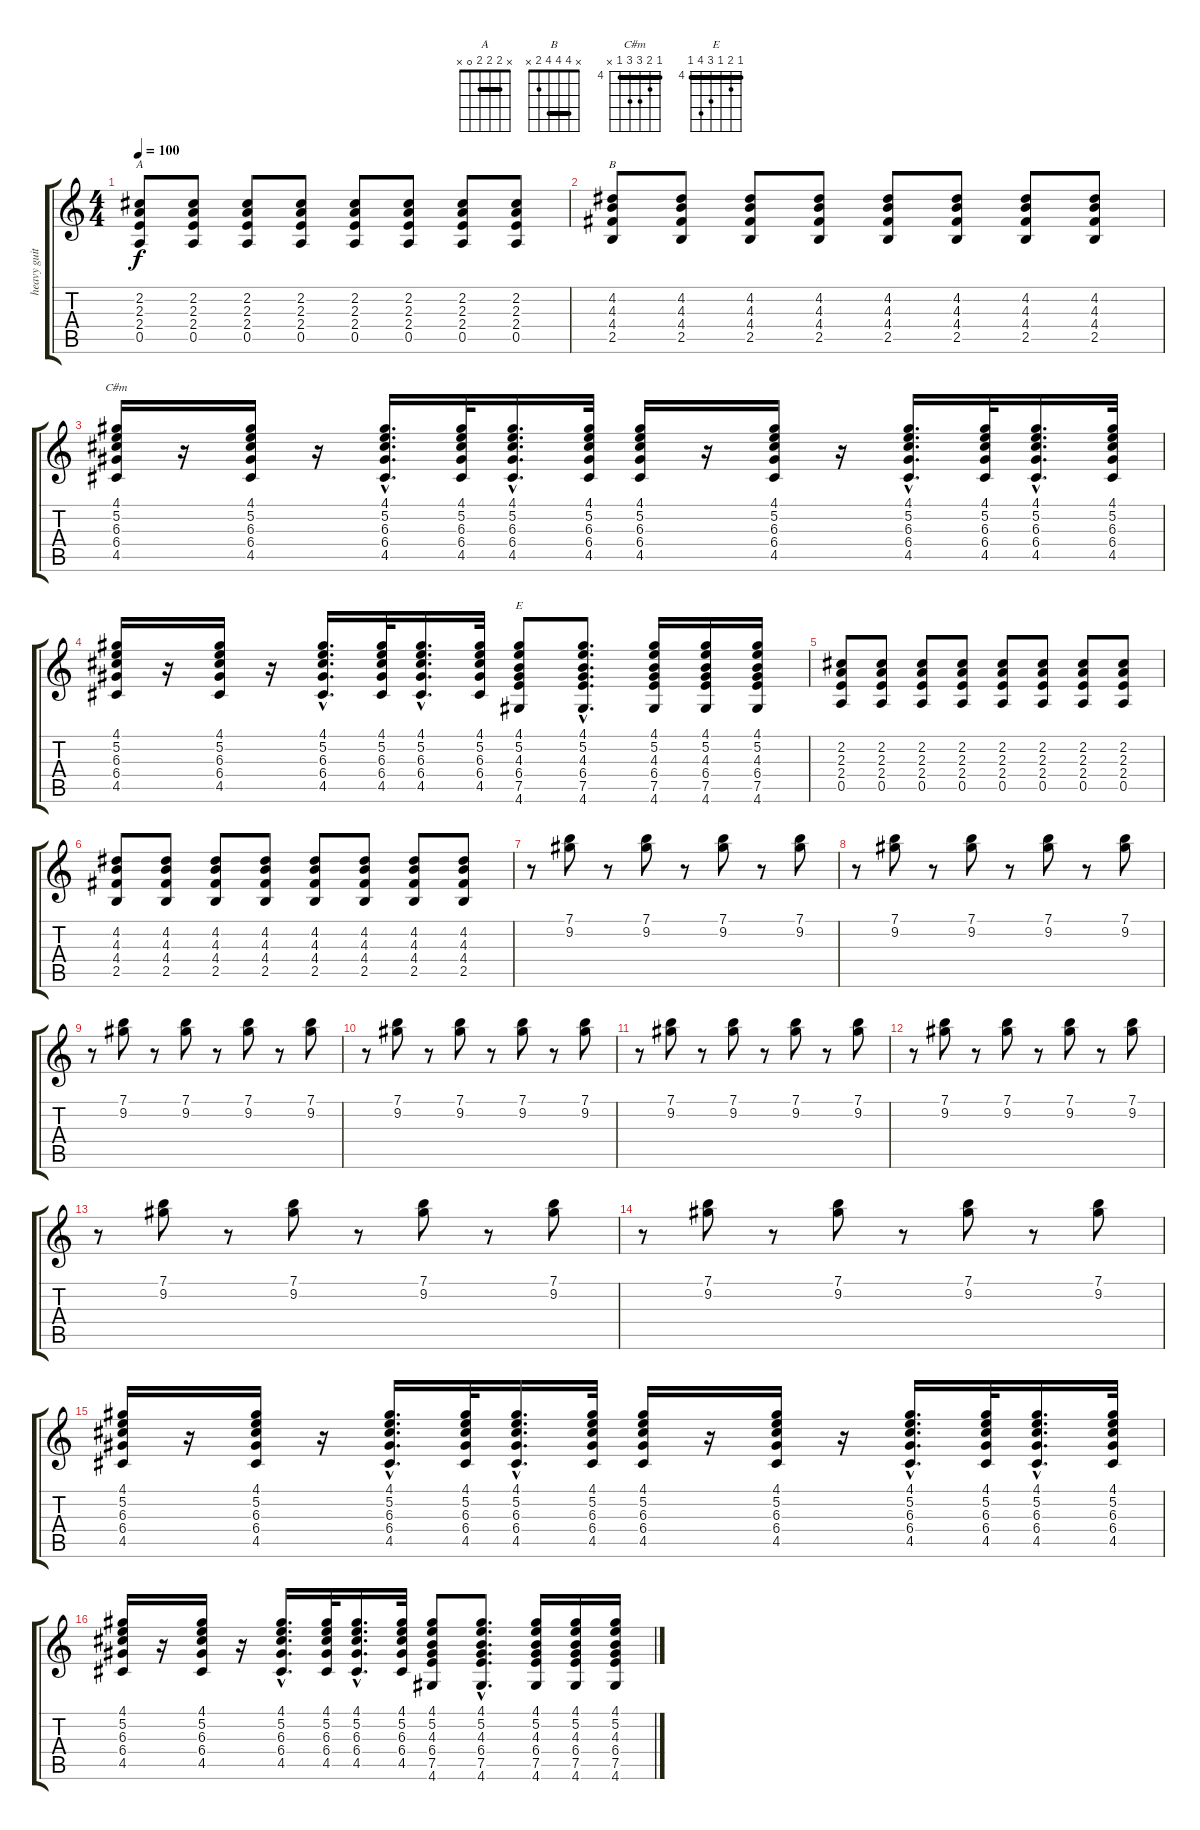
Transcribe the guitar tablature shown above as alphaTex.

\track ("heavy guitar" "heavy guit") {instrument overdrivenguitar}
\staff {score tabs}
\tuning (E4 B3 G3 D3 A2 E2) {hide}
\chord ("A" x 2 2 2 0 x) {barre 2}
\chord ("B" x 4 4 4 2 x) {barre 4}
\chord ("C#m" 4 5 6 6 4 x) {firstfret 4 barre 4}
\chord ("E" 4 5 4 6 7 4) {firstfret 4 barre 4}
\ts (4 4)
\tempo 100
\clef g2
\ks c
(2.2 2.3 2.4 0.5).8{ch "A" dy f} (2.2 2.3 2.4 0.5).8 (2.2 2.3 2.4 0.5).8 (2.2 2.3 2.4 0.5).8 (2.2 2.3 2.4 0.5).8 (2.2 2.3 2.4 0.5).8 (2.2 2.3 2.4 0.5).8 (2.2 2.3 2.4 0.5).8 |
(4.2 4.3 4.4 2.5).8{ch "B"} (4.2 4.3 4.4 2.5).8 (4.2 4.3 4.4 2.5).8 (4.2 4.3 4.4 2.5).8 (4.2 4.3 4.4 2.5).8 (4.2 4.3 4.4 2.5).8 (4.2 4.3 4.4 2.5).8 (4.2 4.3 4.4 2.5).8 |
(4.1 5.2 6.3 6.4 4.5).16{ch "C#m"} r.16 (4.1 5.2 6.3 6.4 4.5).16 r.16 (4.1{hac} 5.2{hac} 6.3{hac} 6.4{hac} 4.5{hac}).16{d} (4.1 5.2 6.3 6.4 4.5).32 (4.1{hac} 5.2{hac} 6.3{hac} 6.4{hac} 4.5{hac}).16{d} (4.1 5.2 6.3 6.4 4.5).32 (4.1 5.2 6.3 6.4 4.5).16 r.16 (4.1 5.2 6.3 6.4 4.5).16 r.16 (4.1{hac} 5.2{hac} 6.3{hac} 6.4{hac} 4.5{hac}).16{d} (4.1 5.2 6.3 6.4 4.5).32 (4.1{hac} 5.2{hac} 6.3{hac} 6.4{hac} 4.5{hac}).16{d} (4.1 5.2 6.3 6.4 4.5).32 |
(4.1 5.2 6.3 6.4 4.5).16 r.16 (4.1 5.2 6.3 6.4 4.5).16 r.16 (4.1{hac} 5.2{hac} 6.3{hac} 6.4{hac} 4.5{hac}).16{d} (4.1 5.2 6.3 6.4 4.5).32 (4.1{hac} 5.2{hac} 6.3{hac} 6.4{hac} 4.5{hac}).16{d} (4.1 5.2 6.3 6.4 4.5).32 (4.1 5.2 4.3 6.4 7.5 4.6).8{ch "E"} (4.1{hac} 5.2{hac} 4.3{hac} 6.4{hac} 7.5{hac} 4.6{hac}).8{d} (4.1 5.2 4.3 6.4 7.5 4.6).16 (4.1 5.2 4.3 6.4 7.5 4.6).16 (4.1 5.2 4.3 6.4 7.5 4.6).16 |
(2.2 2.3 2.4 0.5).8 (2.2 2.3 2.4 0.5).8 (2.2 2.3 2.4 0.5).8 (2.2 2.3 2.4 0.5).8 (2.2 2.3 2.4 0.5).8 (2.2 2.3 2.4 0.5).8 (2.2 2.3 2.4 0.5).8 (2.2 2.3 2.4 0.5).8 |
(4.2 4.3 4.4 2.5).8 (4.2 4.3 4.4 2.5).8 (4.2 4.3 4.4 2.5).8 (4.2 4.3 4.4 2.5).8 (4.2 4.3 4.4 2.5).8 (4.2 4.3 4.4 2.5).8 (4.2 4.3 4.4 2.5).8 (4.2 4.3 4.4 2.5).8 |
r.8 (7.1 9.2).8 r.8 (7.1 9.2).8 r.8 (7.1 9.2).8 r.8 (7.1 9.2).8 |
r.8 (7.1 9.2).8 r.8 (7.1 9.2).8 r.8 (7.1 9.2).8 r.8 (7.1 9.2).8 |
r.8 (7.1 9.2).8 r.8 (7.1 9.2).8 r.8 (7.1 9.2).8 r.8 (7.1 9.2).8 |
r.8 (7.1 9.2).8 r.8 (7.1 9.2).8 r.8 (7.1 9.2).8 r.8 (7.1 9.2).8 |
r.8 (7.1 9.2).8 r.8 (7.1 9.2).8 r.8 (7.1 9.2).8 r.8 (7.1 9.2).8 |
r.8 (7.1 9.2).8 r.8 (7.1 9.2).8 r.8 (7.1 9.2).8 r.8 (7.1 9.2).8 |
r.8 (7.1 9.2).8 r.8 (7.1 9.2).8 r.8 (7.1 9.2).8 r.8 (7.1 9.2).8 |
r.8 (7.1 9.2).8 r.8 (7.1 9.2).8 r.8 (7.1 9.2).8 r.8 (7.1 9.2).8 |
(4.1 5.2 6.3 6.4 4.5).16 r.16 (4.1 5.2 6.3 6.4 4.5).16 r.16 (4.1{hac} 5.2{hac} 6.3{hac} 6.4{hac} 4.5{hac}).16{d} (4.1 5.2 6.3 6.4 4.5).32 (4.1{hac} 5.2{hac} 6.3{hac} 6.4{hac} 4.5{hac}).16{d} (4.1 5.2 6.3 6.4 4.5).32 (4.1 5.2 6.3 6.4 4.5).16 r.16 (4.1 5.2 6.3 6.4 4.5).16 r.16 (4.1{hac} 5.2{hac} 6.3{hac} 6.4{hac} 4.5{hac}).16{d} (4.1 5.2 6.3 6.4 4.5).32 (4.1{hac} 5.2{hac} 6.3{hac} 6.4{hac} 4.5{hac}).16{d} (4.1 5.2 6.3 6.4 4.5).32 |
(4.1 5.2 6.3 6.4 4.5).16 r.16 (4.1 5.2 6.3 6.4 4.5).16 r.16 (4.1{hac} 5.2{hac} 6.3{hac} 6.4{hac} 4.5{hac}).16{d} (4.1 5.2 6.3 6.4 4.5).32 (4.1{hac} 5.2{hac} 6.3{hac} 6.4{hac} 4.5{hac}).16{d} (4.1 5.2 6.3 6.4 4.5).32 (4.1 5.2 4.3 6.4 7.5 4.6).8 (4.1{hac} 5.2{hac} 4.3{hac} 6.4{hac} 7.5{hac} 4.6{hac}).8{d} (4.1 5.2 4.3 6.4 7.5 4.6).16 (4.1 5.2 4.3 6.4 7.5 4.6).16 (4.1 5.2 4.3 6.4 7.5 4.6).16
